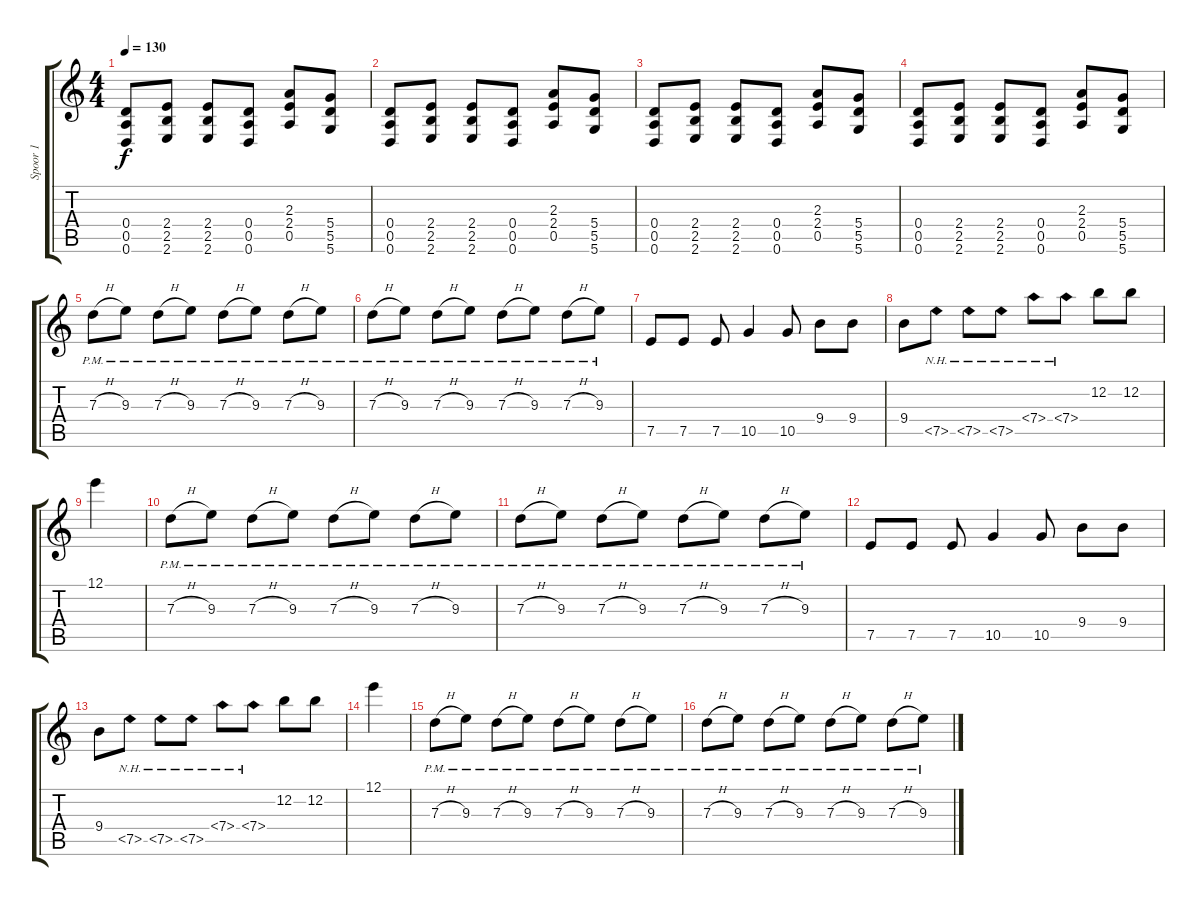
\track ("Spoor 1" "Spoor 1") {instrument distortionguitar}
\staff {score tabs}
\tuning (E4 B3 G3 D3 A2 D2) {hide}
\ts (4 4)
\tempo 130
\clef g2
\ks c
(0.4 0.5 0.6).8{dy f} (2.4 2.5 2.6).8 (2.4 2.5 2.6).8 (0.4 0.5 0.6).8 (2.3 2.4 0.5).8 (5.4 5.5 5.6).8 |
(0.4 0.5 0.6).8 (2.4 2.5 2.6).8 (2.4 2.5 2.6).8 (0.4 0.5 0.6).8 (2.3 2.4 0.5).8 (5.4 5.5 5.6).8 |
(0.4 0.5 0.6).8 (2.4 2.5 2.6).8 (2.4 2.5 2.6).8 (0.4 0.5 0.6).8 (2.3 2.4 0.5).8 (5.4 5.5 5.6).8 |
(0.4 0.5 0.6).8 (2.4 2.5 2.6).8 (2.4 2.5 2.6).8 (0.4 0.5 0.6).8 (2.3 2.4 0.5).8 (5.4 5.5 5.6).8 |
7.3{h pm}.8 9.3{pm}.8 7.3{h pm}.8 9.3{pm}.8 7.3{h pm}.8 9.3{pm}.8 7.3{h pm}.8 9.3{pm}.8 |
7.3{h pm}.8 9.3{pm}.8 7.3{h pm}.8 9.3{pm}.8 7.3{h pm}.8 9.3{pm}.8 7.3{h pm}.8 9.3{pm}.8 |
7.5.8 7.5.8 7.5.8 10.5.4 10.5.8 9.4.8 9.4.8 |
9.4.8 7.5{nh}.8 7.5{nh}.8 7.5{nh}.8 7.4{nh}.8 7.4{nh}.8 12.2.8 12.2.8 |
12.1.4 |
7.3{h pm}.8 9.3{pm}.8 7.3{h pm}.8 9.3{pm}.8 7.3{h pm}.8 9.3{pm}.8 7.3{h pm}.8 9.3{pm}.8 |
7.3{h pm}.8 9.3{pm}.8 7.3{h pm}.8 9.3{pm}.8 7.3{h pm}.8 9.3{pm}.8 7.3{h pm}.8 9.3{pm}.8 |
7.5.8 7.5.8 7.5.8 10.5.4 10.5.8 9.4.8 9.4.8 |
9.4.8 7.5{nh}.8 7.5{nh}.8 7.5{nh}.8 7.4{nh}.8 7.4{nh}.8 12.2.8 12.2.8 |
12.1.4 |
7.3{h pm}.8 9.3{pm}.8 7.3{h pm}.8 9.3{pm}.8 7.3{h pm}.8 9.3{pm}.8 7.3{h pm}.8 9.3{pm}.8 |
7.3{h pm}.8 9.3{pm}.8 7.3{h pm}.8 9.3{pm}.8 7.3{h pm}.8 9.3{pm}.8 7.3{h pm}.8 9.3{pm}.8
